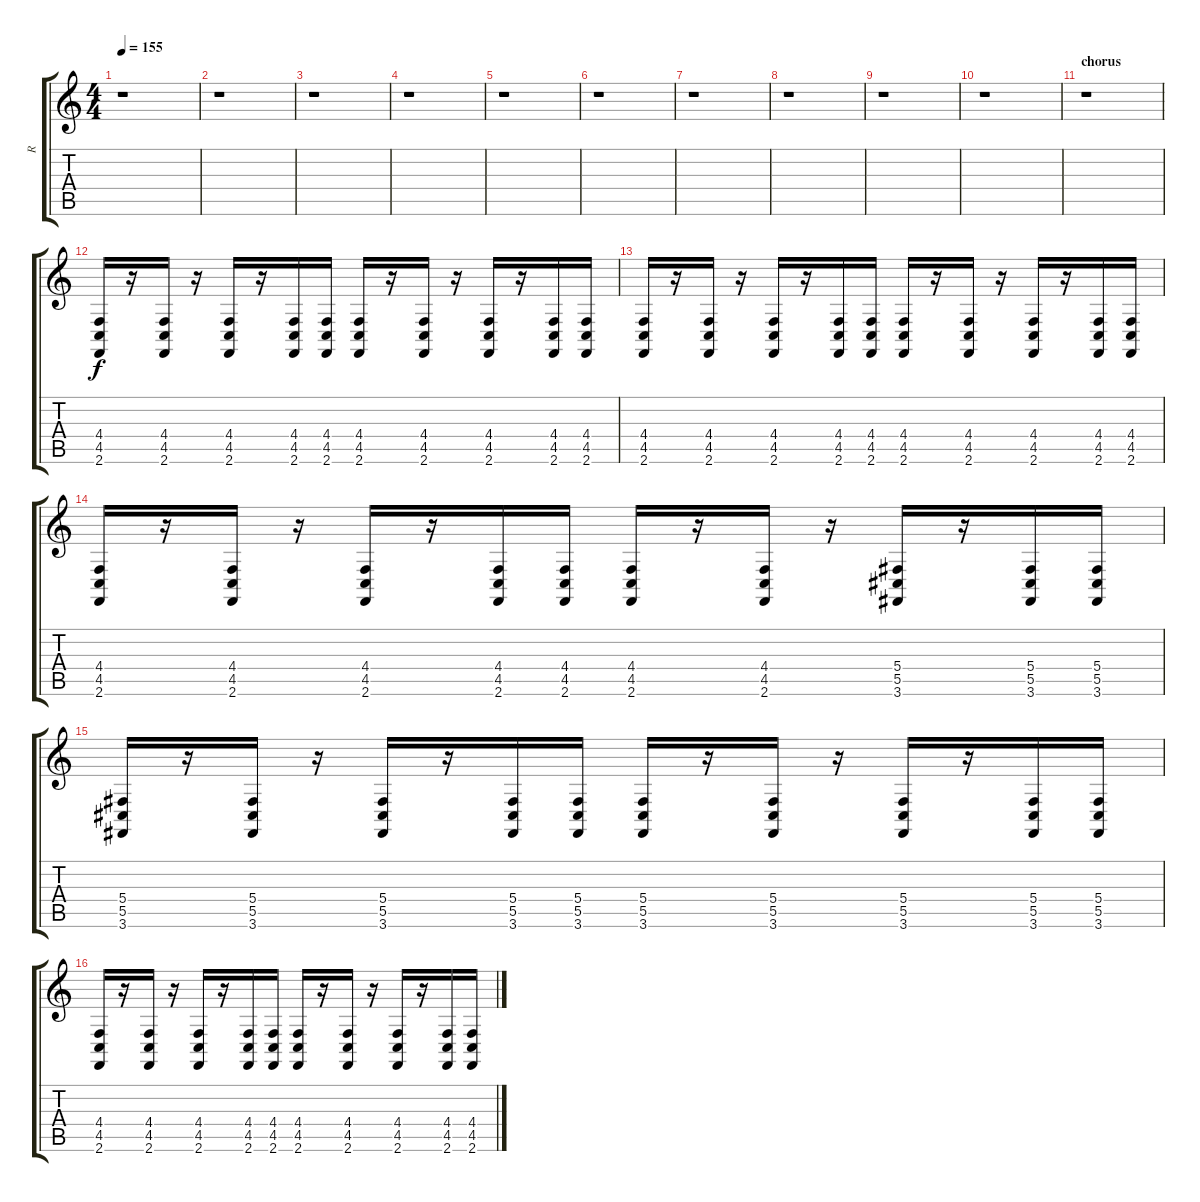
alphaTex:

\track ("R" "R") {instrument electricpiano2}
\staff {score tabs}
\tuning (Eb4 Bb3 Gb3 Db3 Ab2 Eb2) {hide}
\ts (4 4)
\tempo 155
\clef g2
\ks c
r.1{dy f} |
r.1 |
\section ("" "")
r.1 |
r.1 |
r.1 |
r.1 |
r.1 |
r.1 |
r.1 |
r.1 |
\section ("" "chorus")
r.1 |
(4.4 4.5 2.6).16 r.16 (4.4 4.5 2.6).16 r.16 (4.4 4.5 2.6).16 r.16 (4.4 4.5 2.6).16 (4.4 4.5 2.6).16 (4.4 4.5 2.6).16 r.16 (4.4 4.5 2.6).16 r.16 (4.4 4.5 2.6).16 r.16 (4.4 4.5 2.6).16 (4.4 4.5 2.6).16 |
(4.4 4.5 2.6).16 r.16 (4.4 4.5 2.6).16 r.16 (4.4 4.5 2.6).16 r.16 (4.4 4.5 2.6).16 (4.4 4.5 2.6).16 (4.4 4.5 2.6).16 r.16 (4.4 4.5 2.6).16 r.16 (4.4 4.5 2.6).16 r.16 (4.4 4.5 2.6).16 (4.4 4.5 2.6).16 |
(4.4 4.5 2.6).16 r.16 (4.4 4.5 2.6).16 r.16 (4.4 4.5 2.6).16 r.16 (4.4 4.5 2.6).16 (4.4 4.5 2.6).16 (4.4 4.5 2.6).16 r.16 (4.4 4.5 2.6).16 r.16 (5.4 5.5 3.6).16 r.16 (5.4 5.5 3.6).16 (5.4 5.5 3.6).16 |
(5.4 5.5 3.6).16 r.16 (5.4 5.5 3.6).16 r.16 (5.4 5.5 3.6).16 r.16 (5.4 5.5 3.6).16 (5.4 5.5 3.6).16 (5.4 5.5 3.6).16 r.16 (5.4 5.5 3.6).16 r.16 (5.4 5.5 3.6).16 r.16 (5.4 5.5 3.6).16 (5.4 5.5 3.6).16 |
(4.4 4.5 2.6).16 r.16 (4.4 4.5 2.6).16 r.16 (4.4 4.5 2.6).16 r.16 (4.4 4.5 2.6).16 (4.4 4.5 2.6).16 (4.4 4.5 2.6).16 r.16 (4.4 4.5 2.6).16 r.16 (4.4 4.5 2.6).16 r.16 (4.4 4.5 2.6).16 (4.4 4.5 2.6).16
